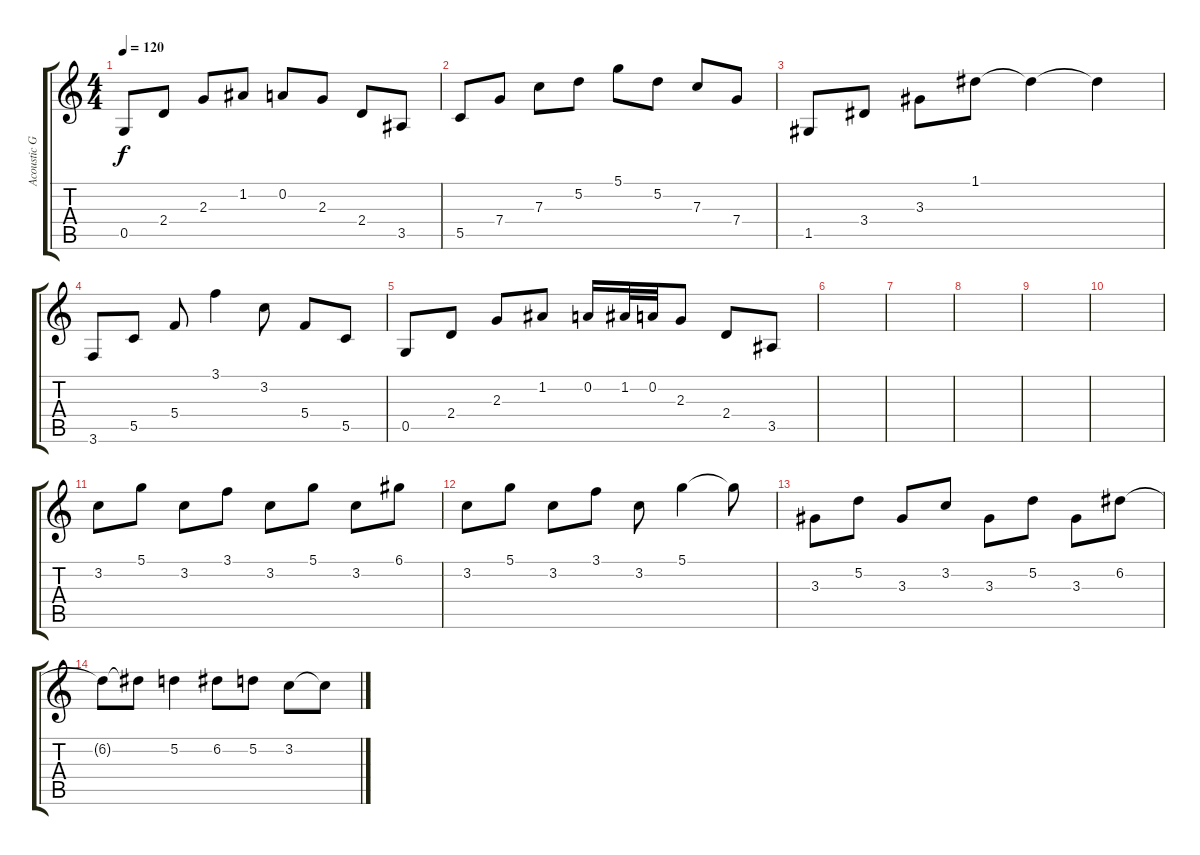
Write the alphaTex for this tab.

\track ("Acoustic Guitar" "Acoustic G") {instrument acousticguitarsteel}
\staff {score tabs}
\tuning (D4 A3 F3 C3 G2 D2) {hide}
\ts (4 4)
\tempo 120
\clef g2
\ks c
0.5.8{dy f} 2.4.8 2.3.8 1.2.8 0.2.8 2.3.8 2.4.8 3.5.8 |
5.5.8 7.4.8 7.3.8 5.2.8 5.1.8 5.2.8 7.3.8 7.4.8 |
1.5.8 3.4.8 3.3.8 1.1.8 1.1{t}.4 1.1{t}.4 |
3.6.8 5.5.8 5.4.8 3.1.4 3.2.8 5.4.8 5.5.8 |
0.5.8 2.4.8 2.3.8 1.2.8 0.2.16 1.2.32 0.2.32 2.3.8 2.4.8 3.5.8 |
|
|
|
|
|
3.2.8 5.1.8 3.2.8 3.1.8 3.2.8 5.1.8 3.2.8 6.1.8 |
3.2.8 5.1.8 3.2.8 3.1.8 3.2.8 5.1.4 5.1{t}.8 |
3.3.8 5.2.8 3.3.8 3.2.8 3.3.8 5.2.8 3.3.8 6.2.8 |
6.2{t}.8 6.2{t}.8 5.2.4 6.2.8 5.2.8 3.2.8 3.2{t}.8
